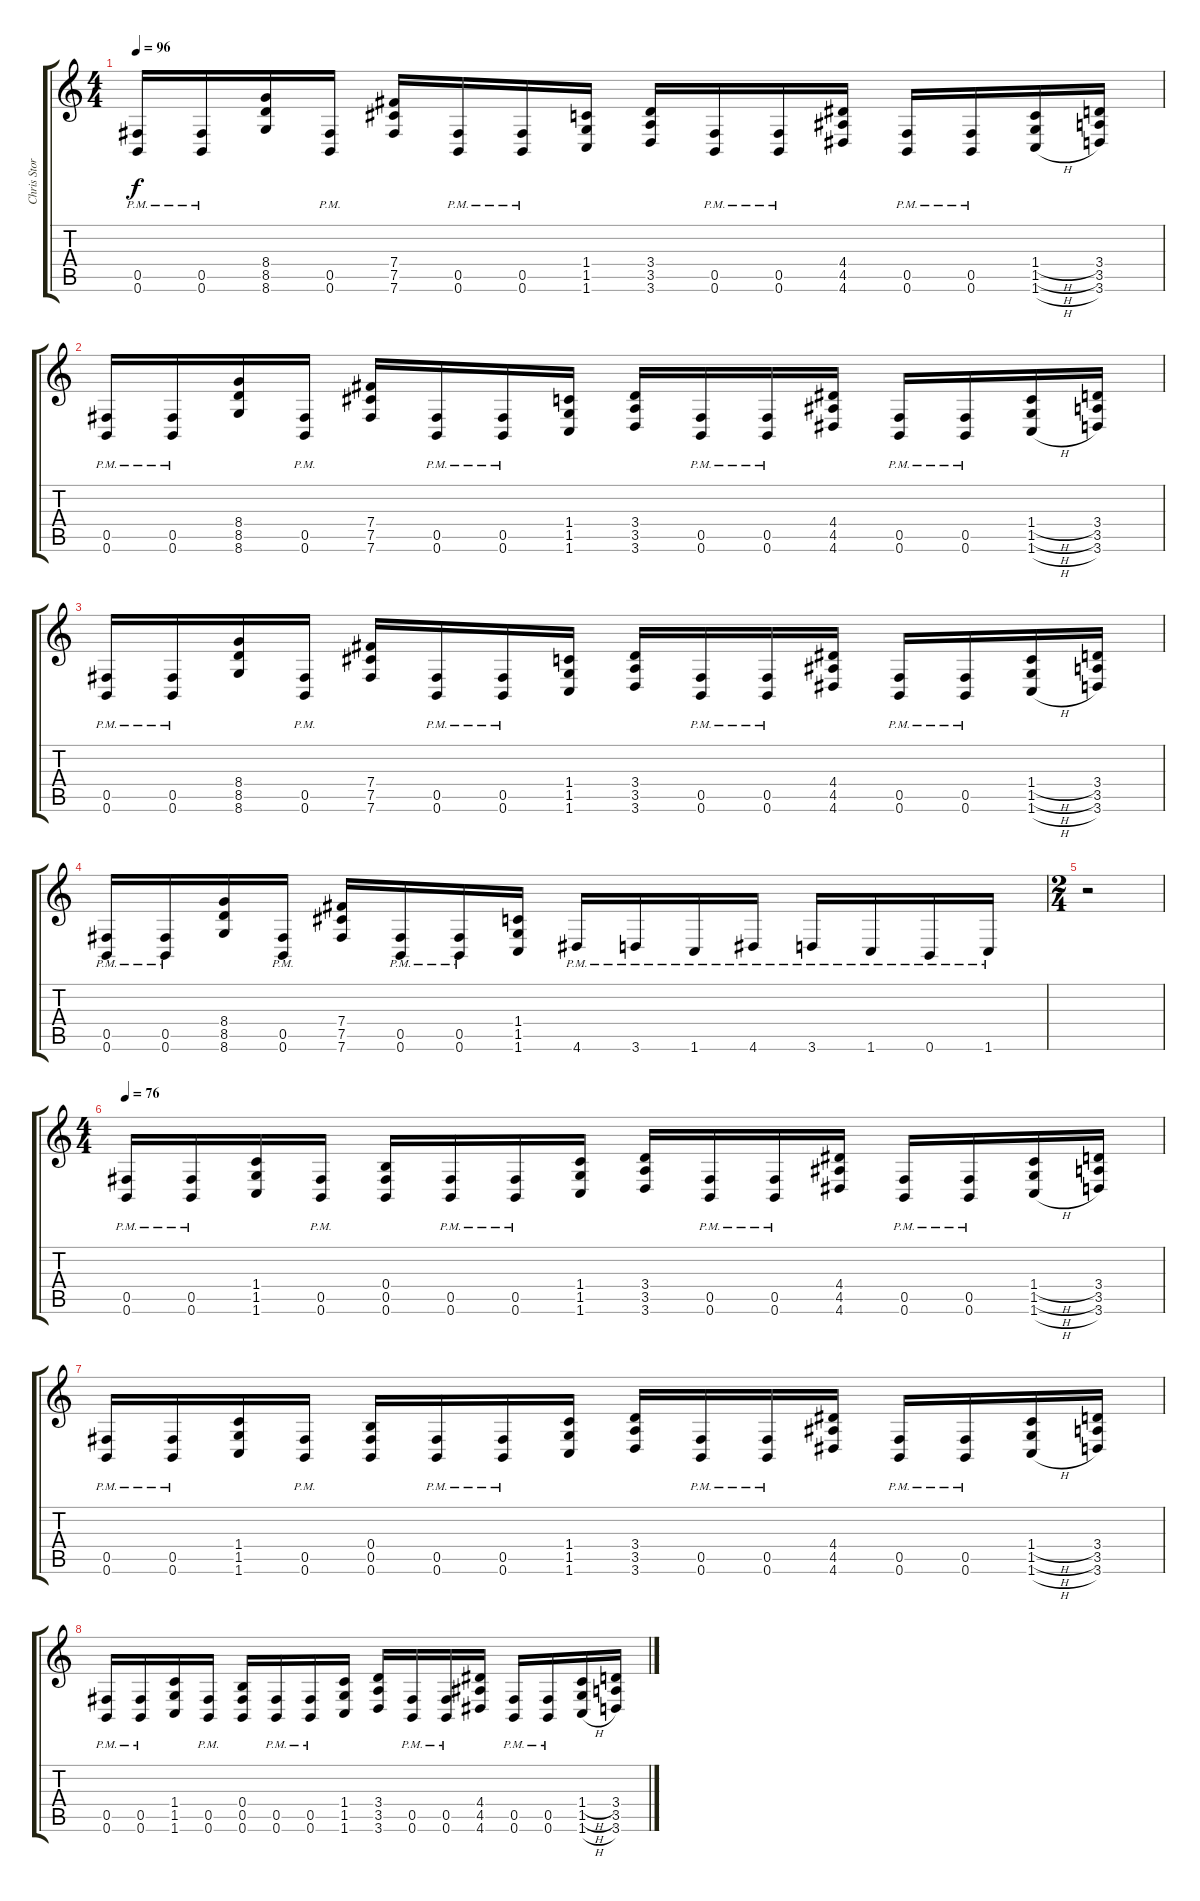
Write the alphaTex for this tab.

\track ("Chris Storey" "Chris Stor") {instrument distortionguitar}
\staff {score tabs}
\tuning (Db4 Ab3 E3 B2 Gb2 B1) {hide}
\ts (4 4)
\tempo 96
\clef g2
\ks c
(0.5{pm} 0.6{pm}).16{dy f} (0.5{pm} 0.6{pm}).16 (8.4 8.5 8.6).16 (0.5{pm} 0.6{pm}).16 (7.4 7.5 7.6).16 (0.5{pm} 0.6{pm}).16 (0.5{pm} 0.6{pm}).16 (1.4 1.5 1.6).16 (3.4 3.5 3.6).16 (0.5{pm} 0.6{pm}).16 (0.5{pm} 0.6{pm}).16 (4.4 4.5 4.6).16 (0.5{pm} 0.6{pm}).16 (0.5{pm} 0.6{pm}).16 (1.4{h} 1.5{h} 1.6{h}).16 (3.4 3.5 3.6).16 |
(0.5{pm} 0.6{pm}).16 (0.5{pm} 0.6{pm}).16 (8.4 8.5 8.6).16 (0.5{pm} 0.6{pm}).16 (7.4 7.5 7.6).16 (0.5{pm} 0.6{pm}).16 (0.5{pm} 0.6{pm}).16 (1.4 1.5 1.6).16 (3.4 3.5 3.6).16 (0.5{pm} 0.6{pm}).16 (0.5{pm} 0.6{pm}).16 (4.4 4.5 4.6).16 (0.5{pm} 0.6{pm}).16 (0.5{pm} 0.6{pm}).16 (1.4{h} 1.5{h} 1.6{h}).16 (3.4 3.5 3.6).16 |
(0.5{pm} 0.6{pm}).16 (0.5{pm} 0.6{pm}).16 (8.4 8.5 8.6).16 (0.5{pm} 0.6{pm}).16 (7.4 7.5 7.6).16 (0.5{pm} 0.6{pm}).16 (0.5{pm} 0.6{pm}).16 (1.4 1.5 1.6).16 (3.4 3.5 3.6).16 (0.5{pm} 0.6{pm}).16 (0.5{pm} 0.6{pm}).16 (4.4 4.5 4.6).16 (0.5{pm} 0.6{pm}).16 (0.5{pm} 0.6{pm}).16 (1.4{h} 1.5{h} 1.6{h}).16 (3.4 3.5 3.6).16 |
(0.5{pm} 0.6{pm}).16 (0.5{pm} 0.6{pm}).16 (8.4 8.5 8.6).16 (0.5{pm} 0.6{pm}).16 (7.4 7.5 7.6).16 (0.5{pm} 0.6{pm}).16 (0.5{pm} 0.6{pm}).16 (1.4 1.5 1.6).16 4.6{pm}.16 3.6{pm}.16 1.6{pm}.16 4.6{pm}.16 3.6{pm}.16 1.6{pm}.16 0.6{pm}.16 1.6{pm}.16 |
\ts (2 4)
r.2 |
\ts (4 4)
\tempo 76
(0.5{pm} 0.6{pm}).16 (0.5{pm} 0.6{pm}).16 (1.4 1.5 1.6).16 (0.5{pm} 0.6{pm}).16 (0.4 0.5 0.6).16 (0.5{pm} 0.6{pm}).16 (0.5{pm} 0.6{pm}).16 (1.4 1.5 1.6).16 (3.4 3.5 3.6).16 (0.5{pm} 0.6{pm}).16 (0.5{pm} 0.6{pm}).16 (4.4 4.5 4.6).16 (0.5{pm} 0.6{pm}).16 (0.5{pm} 0.6{pm}).16 (1.4{h} 1.5{h} 1.6{h}).16 (3.4 3.5 3.6).16 |
(0.5{pm} 0.6{pm}).16 (0.5{pm} 0.6{pm}).16 (1.4 1.5 1.6).16 (0.5{pm} 0.6{pm}).16 (0.4 0.5 0.6).16 (0.5{pm} 0.6{pm}).16 (0.5{pm} 0.6{pm}).16 (1.4 1.5 1.6).16 (3.4 3.5 3.6).16 (0.5{pm} 0.6{pm}).16 (0.5{pm} 0.6{pm}).16 (4.4 4.5 4.6).16 (0.5{pm} 0.6{pm}).16 (0.5{pm} 0.6{pm}).16 (1.4{h} 1.5{h} 1.6{h}).16 (3.4 3.5 3.6).16 |
(0.5{pm} 0.6{pm}).16 (0.5{pm} 0.6{pm}).16 (1.4 1.5 1.6).16 (0.5{pm} 0.6{pm}).16 (0.4 0.5 0.6).16 (0.5{pm} 0.6{pm}).16 (0.5{pm} 0.6{pm}).16 (1.4 1.5 1.6).16 (3.4 3.5 3.6).16 (0.5{pm} 0.6{pm}).16 (0.5{pm} 0.6{pm}).16 (4.4 4.5 4.6).16 (0.5{pm} 0.6{pm}).16 (0.5{pm} 0.6{pm}).16 (1.4{h} 1.5{h} 1.6{h}).16 (3.4 3.5 3.6).16
